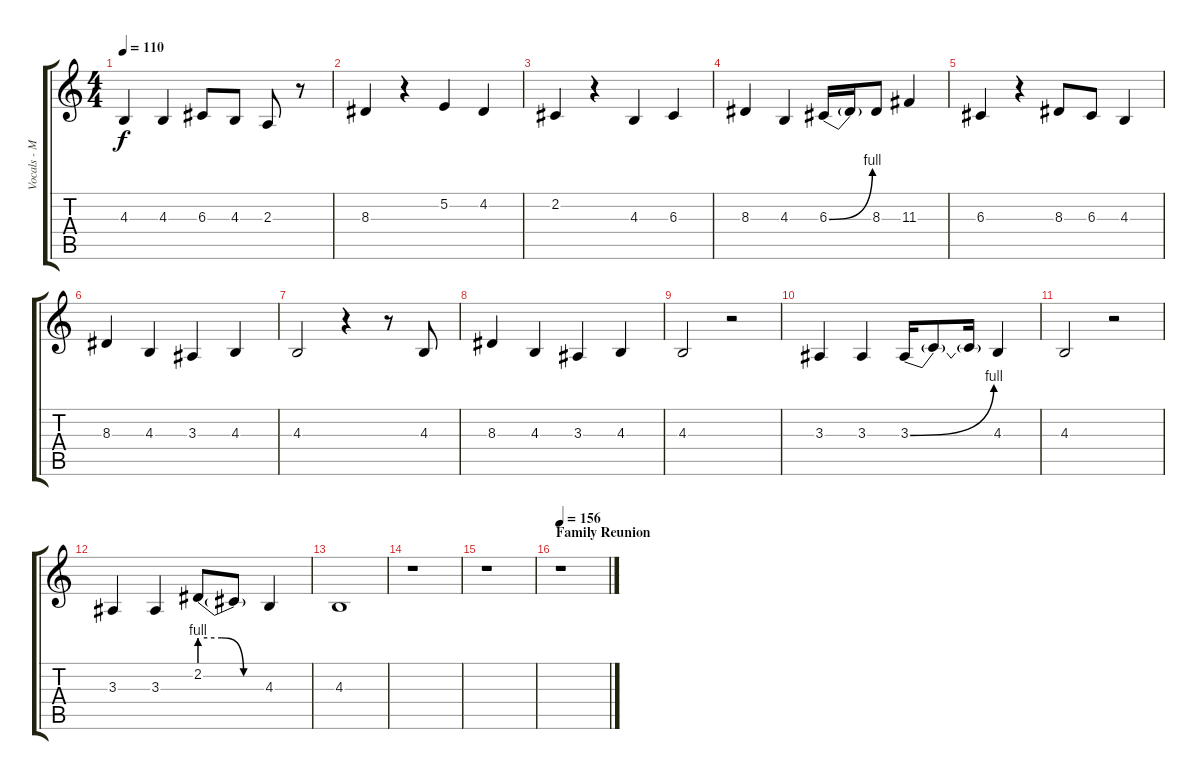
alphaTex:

\track ("Vocals - Mark" "Vocals - M") {instrument altosax}
\staff {score tabs}
\tuning (E4 B3 G3 D3 A2 E2) {hide}
\ts (4 4)
\tempo 110
\clef g2
\ks c
4.3.4{dy f} 4.3.4 6.3.8 4.3.8 2.3.8 r.8 |
8.3.4 r.4 5.2.4 4.2.4 |
2.2.4 r.4 4.3.4 6.3.4 |
8.3.4 4.3.4 6.3{be (bend 0 0 60 4)}.16 6.3{t}.16 8.3.8 11.3.4 |
6.3.4 r.4 8.3.8 6.3.8 4.3.4 |
8.3.4 4.3.4 3.3.4 4.3.4 |
4.3.2 r.4 r.8 4.3.8 |
8.3.4 4.3.4 3.3.4 4.3.4 |
4.3.2 r.2 |
3.3.4 3.3.4 3.3{be (bend 0 0 60 4)}.16 3.3{t}.8 3.3{t}.16 4.3.4 |
4.3.2 r.2 |
3.3.4 3.3.4 2.2{be (custom 0 4 20 4 40 0 60 0)}.8 2.2{t}.8 4.3.4 |
4.3.1 |
r.1 |
r.1 |
\section ("" "Family Reunion")
\tempo 156
r.1
